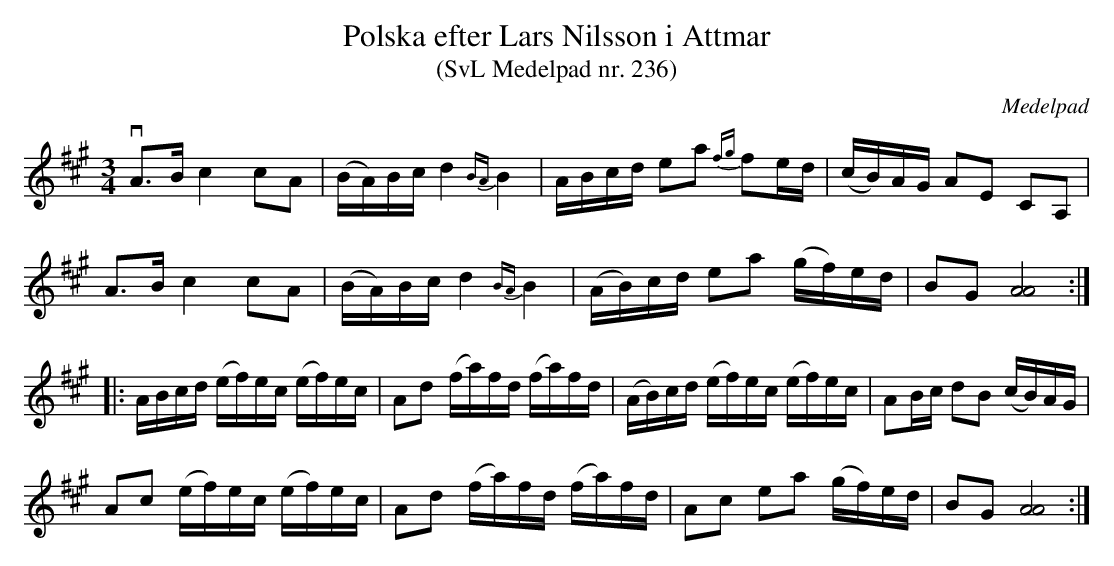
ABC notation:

X:1
T:Polska efter Lars Nilsson i Attmar
O:Medelpad
T:(SvL Medelpad nr. 236)
M: 3/4
L: 1/16
K: A
vA2>B2 c4     c2A2   | (BA)Bc d4     {BA}B4 | ABcd   e2a2   {fg}f2ed | (cB)AG A2E2  C2A,2   |
 A2>B2 c4     c2A2   | (BA)Bc d4     {BA}B4 | (AB)cd e2a2   (gf)ed   | B2G2   [AA]8        ::
ABcd   (ef)ec (ef)ec | A2d2   (fa)fd (fa)fd | (AB)cd (ef)ec (ef)ec   | A2Bc   d2B2  (cB)AG  |
A2c2   (ef)ec (ef)ec | A2d2   (fa)fd (fa)fd | A2c2   e2a2   (gf)ed   | B2G2   [AA]8        :|
